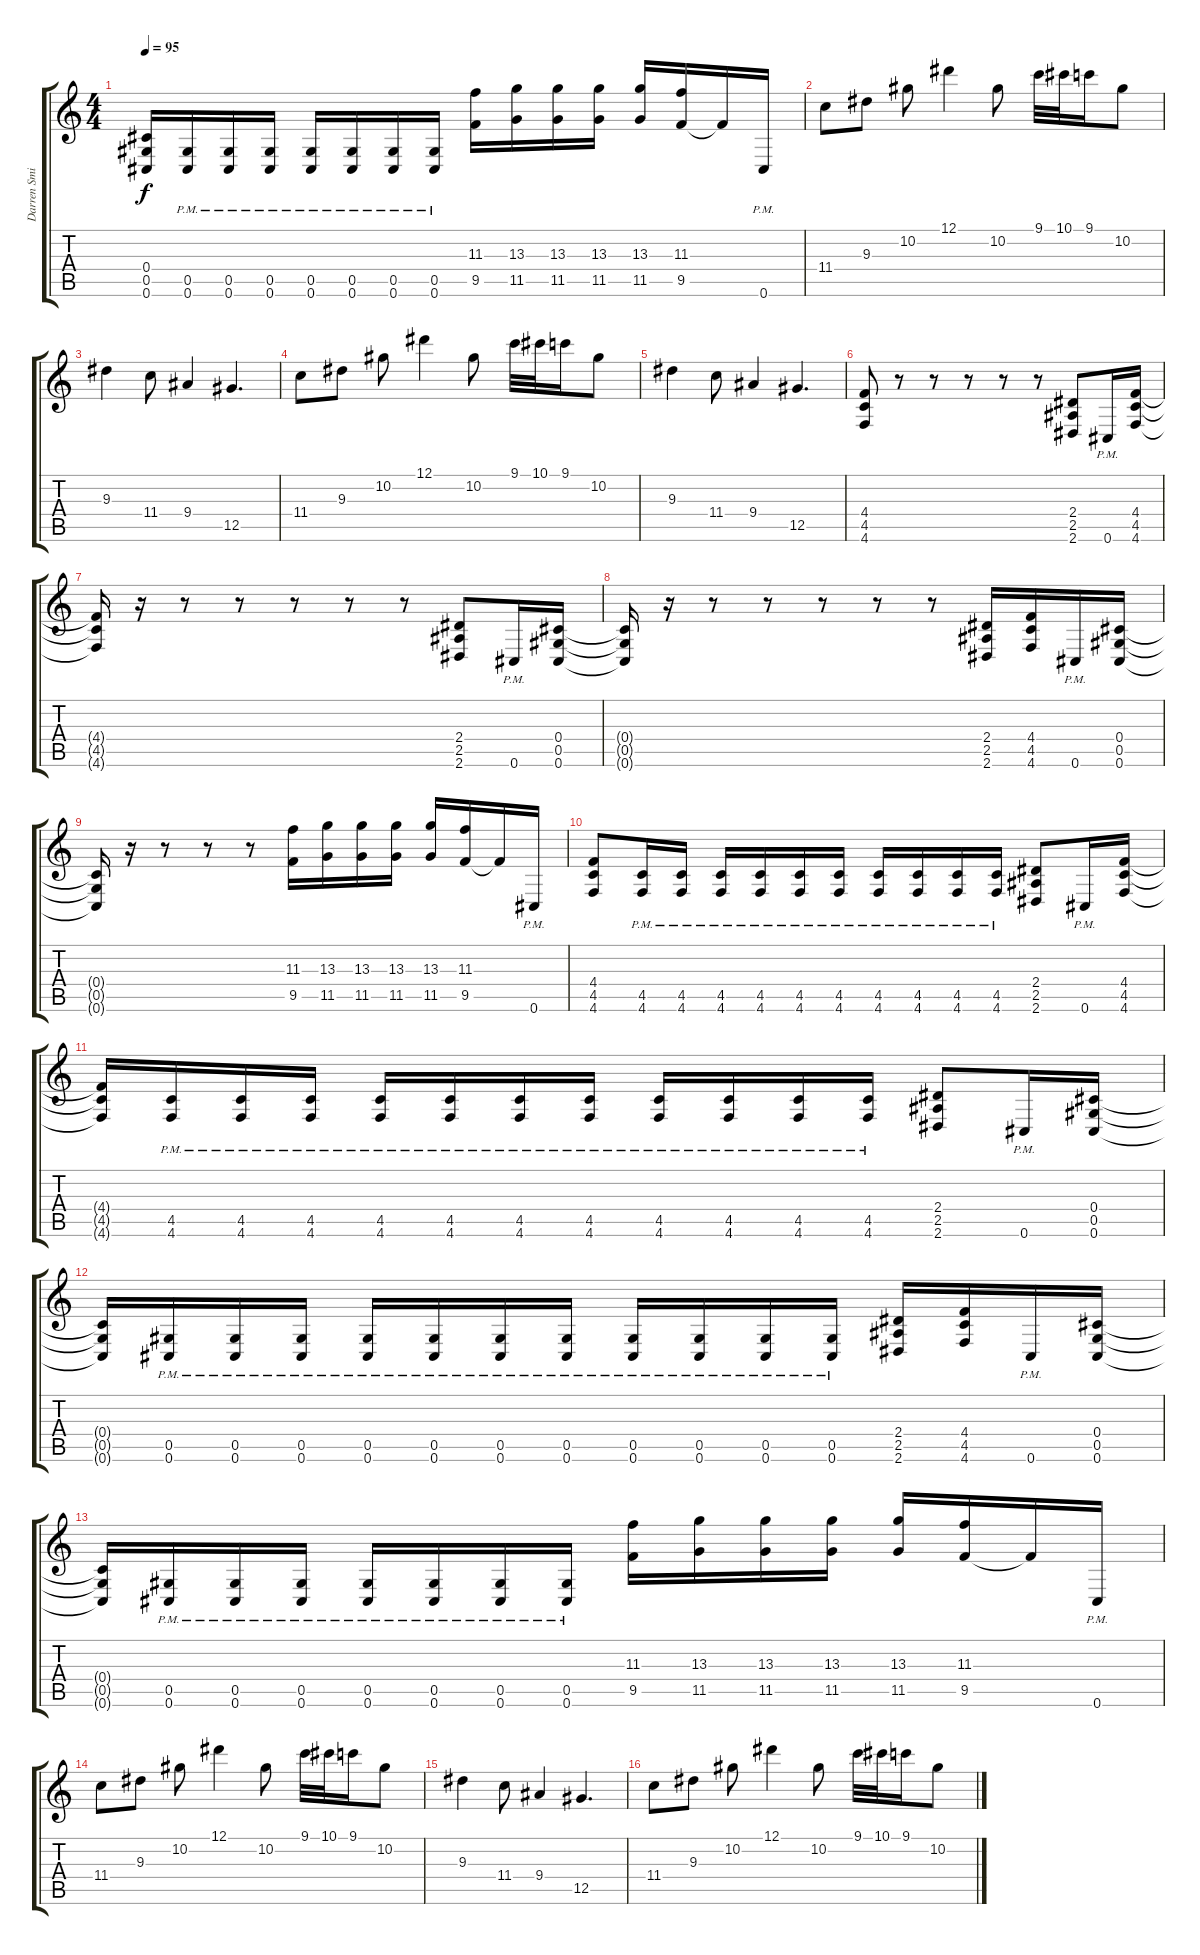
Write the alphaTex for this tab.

\track ("Darren Smith" "Darren Smi") {instrument distortionguitar}
\staff {score tabs}
\tuning (Eb4 Bb3 Gb3 Db3 Ab2 Db2) {hide}
\ts (4 4)
\tempo 95
\clef g2
\ks c
(0.4{t} 0.5{t} 0.6{t}).16{dy f} (0.5{pm} 0.6{pm}).16 (0.5{pm} 0.6{pm}).16 (0.5{pm} 0.6{pm}).16 (0.5{pm} 0.6{pm}).16 (0.5{pm} 0.6{pm}).16 (0.5{pm} 0.6{pm}).16 (0.5{pm} 0.6{pm}).16 (11.3 9.5).16 (13.3 11.5).16 (13.3 11.5).16 (13.3 11.5).16 (13.3 11.5).16 (11.3 9.5).16 9.5{t}.16 0.6{pm}.16 |
11.4.8 9.3.8 10.2.8 12.1.4 10.2.8 9.1.32 10.1.32 9.1.16 10.2.8 |
9.3.4 11.4.8 9.4.4 12.5.4{d} |
11.4.8 9.3.8 10.2.8 12.1.4 10.2.8 9.1.32 10.1.32 9.1.16 10.2.8 |
9.3.4 11.4.8 9.4.4 12.5.4{d} |
(4.4 4.5 4.6).8 r.8 r.8 r.8 r.8 r.8 (2.4 2.5 2.6).8 0.6{pm}.16 (4.4 4.5 4.6).16 |
(4.4{t} 4.5{t} 4.6{t}).16 r.16 r.8 r.8 r.8 r.8 r.8 (2.4 2.5 2.6).8 0.6{pm}.16 (0.4 0.5 0.6).16 |
(0.4{t} 0.5{t} 0.6{t}).16 r.16 r.8 r.8 r.8 r.8 r.8 (2.4 2.5 2.6).16 (4.4 4.5 4.6).16 0.6{pm}.16 (0.4 0.5 0.6).16 |
(0.4{t} 0.5{t} 0.6{t}).16 r.16 r.8 r.8 r.8 (11.3 9.5).16 (13.3 11.5).16 (13.3 11.5).16 (13.3 11.5).16 (13.3 11.5).16 (11.3 9.5).16 9.5{t}.16 0.6{pm}.16 |
(4.4 4.5 4.6).8 (4.5{pm} 4.6{pm}).16 (4.5{pm} 4.6{pm}).16 (4.5{pm} 4.6{pm}).16 (4.5{pm} 4.6{pm}).16 (4.5{pm} 4.6{pm}).16 (4.5{pm} 4.6{pm}).16 (4.5{pm} 4.6{pm}).16 (4.5{pm} 4.6{pm}).16 (4.5{pm} 4.6{pm}).16 (4.5{pm} 4.6{pm}).16 (2.4 2.5 2.6).8 0.6{pm}.16 (4.4 4.5 4.6).16 |
(4.4{t} 4.5{t} 4.6{t}).16 (4.5{pm} 4.6{pm}).16 (4.5{pm} 4.6{pm}).16 (4.5{pm} 4.6{pm}).16 (4.5{pm} 4.6{pm}).16 (4.5{pm} 4.6{pm}).16 (4.5{pm} 4.6{pm}).16 (4.5{pm} 4.6{pm}).16 (4.5{pm} 4.6{pm}).16 (4.5{pm} 4.6{pm}).16 (4.5{pm} 4.6{pm}).16 (4.5{pm} 4.6{pm}).16 (2.4 2.5 2.6).8 0.6{pm}.16 (0.4 0.5 0.6).16 |
(0.4{t} 0.5{t} 0.6{t}).16 (0.5{pm} 0.6{pm}).16 (0.5{pm} 0.6{pm}).16 (0.5{pm} 0.6{pm}).16 (0.5{pm} 0.6{pm}).16 (0.5{pm} 0.6{pm}).16 (0.5{pm} 0.6{pm}).16 (0.5{pm} 0.6{pm}).16 (0.5{pm} 0.6{pm}).16 (0.5{pm} 0.6{pm}).16 (0.5{pm} 0.6{pm}).16 (0.5{pm} 0.6{pm}).16 (2.4 2.5 2.6).16 (4.4 4.5 4.6).16 0.6{pm}.16 (0.4 0.5 0.6).16 |
(0.4{t} 0.5{t} 0.6{t}).16 (0.5{pm} 0.6{pm}).16 (0.5{pm} 0.6{pm}).16 (0.5{pm} 0.6{pm}).16 (0.5{pm} 0.6{pm}).16 (0.5{pm} 0.6{pm}).16 (0.5{pm} 0.6{pm}).16 (0.5{pm} 0.6{pm}).16 (11.3 9.5).16 (13.3 11.5).16 (13.3 11.5).16 (13.3 11.5).16 (13.3 11.5).16 (11.3 9.5).16 9.5{t}.16 0.6{pm}.16 |
11.4.8 9.3.8 10.2.8 12.1.4 10.2.8 9.1.32 10.1.32 9.1.16 10.2.8 |
9.3.4 11.4.8 9.4.4 12.5.4{d} |
11.4.8 9.3.8 10.2.8 12.1.4 10.2.8 9.1.32 10.1.32 9.1.16 10.2.8
